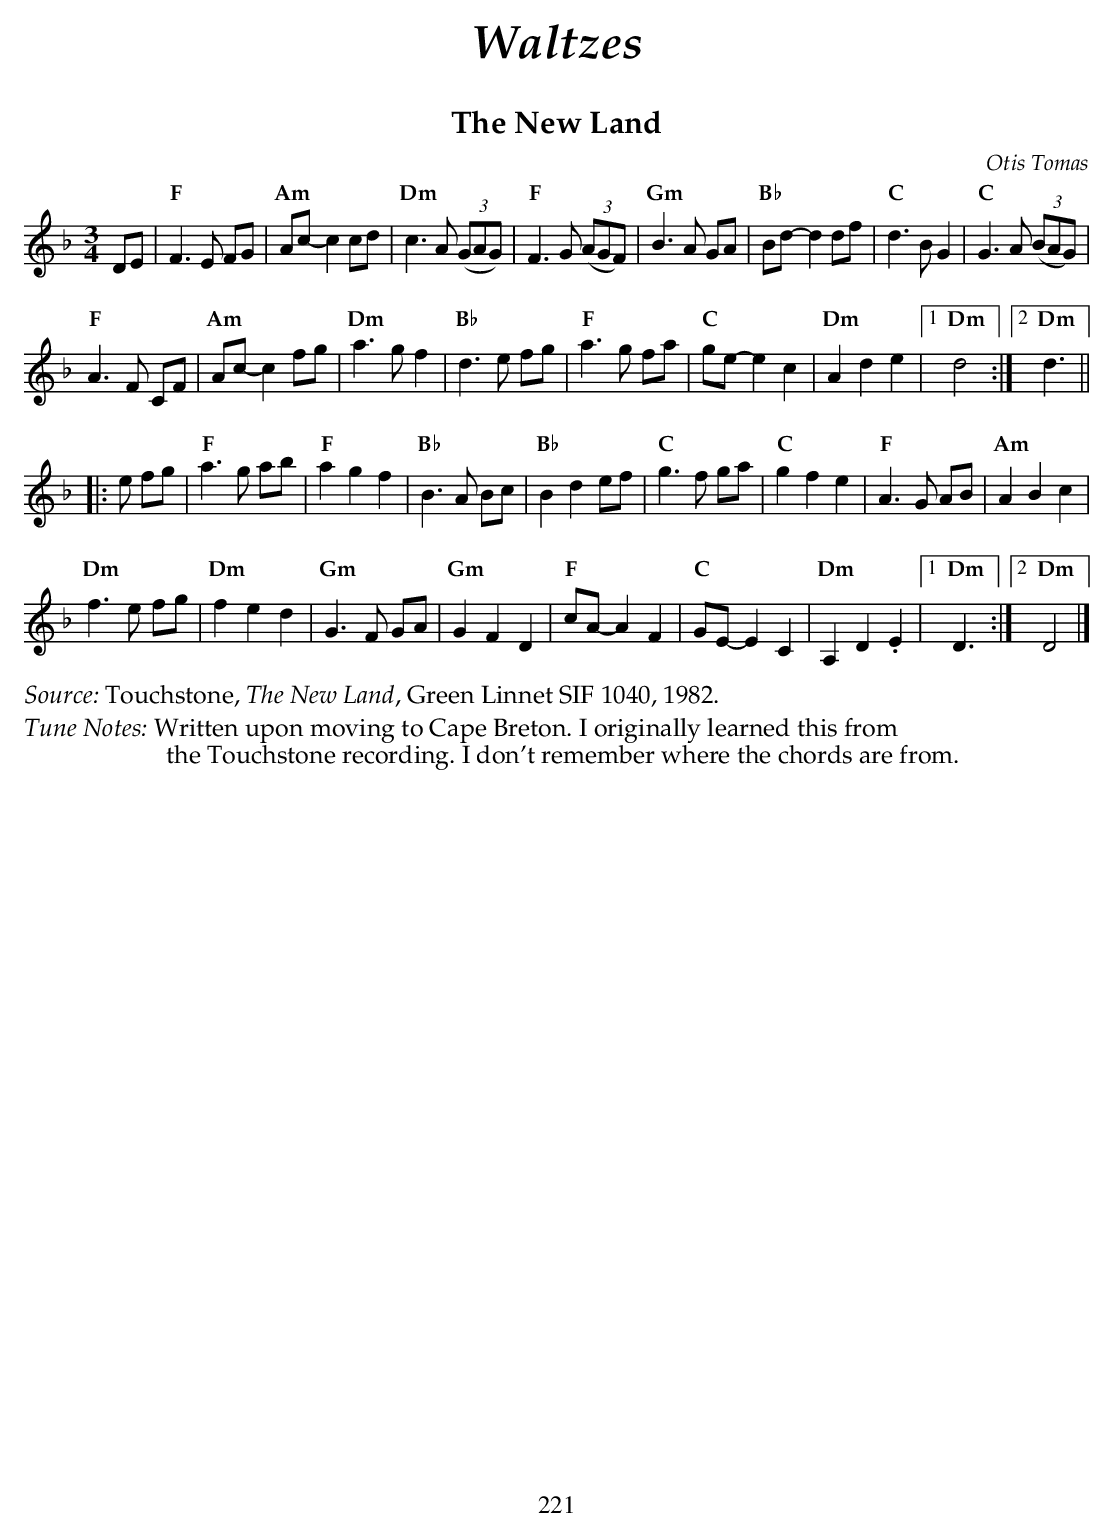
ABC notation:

X:1
T:The New Land
C:Otis Tomas
M:3/4
L:1/8
K:F
   DE |\
"F"  F3 E FG | "Am" Ac- c2 cd | "Dm" c3A ((3GAG) | "F" F3G ((3AGF) |\
"Gm" B3 A GA | "Bb" Bd- d2 df | "C"   d3B G2     | "C" G3A ((3BAG) |
"F"  A3 F CF | "Am" Ac-c2  fg | "Dm" a3g f2      | "Bb" d3 e fg |\
"F" a3 g fa  | "C"  ge-e2  c2 | "Dm" A2 d2 e2    |1 "Dm" d4 :|2 "Dm" d3 ||
|: e fg |\
"F"  a3 g ab   | "F"  a2 g2 f2 | "Bb" B3 A Bc | "Bb"   B2 d2 ef |\
"C"  g3 f ga   | "C"  g2 f2 e2 | "F"  A3 G AB | "Am" A2 B2 c2 |
"Dm" f3 e fg   | "Dm" f2 e2 d2 | "Gm" G3 F GA | "Gm"   G2 F2 D2 |\
"F" cA- A2 F2  | "C" GE- E2 C2 | "Dm" A,2 D2 .E2 |1 "Dm" D3 :|2 "Dm" D4 |]
